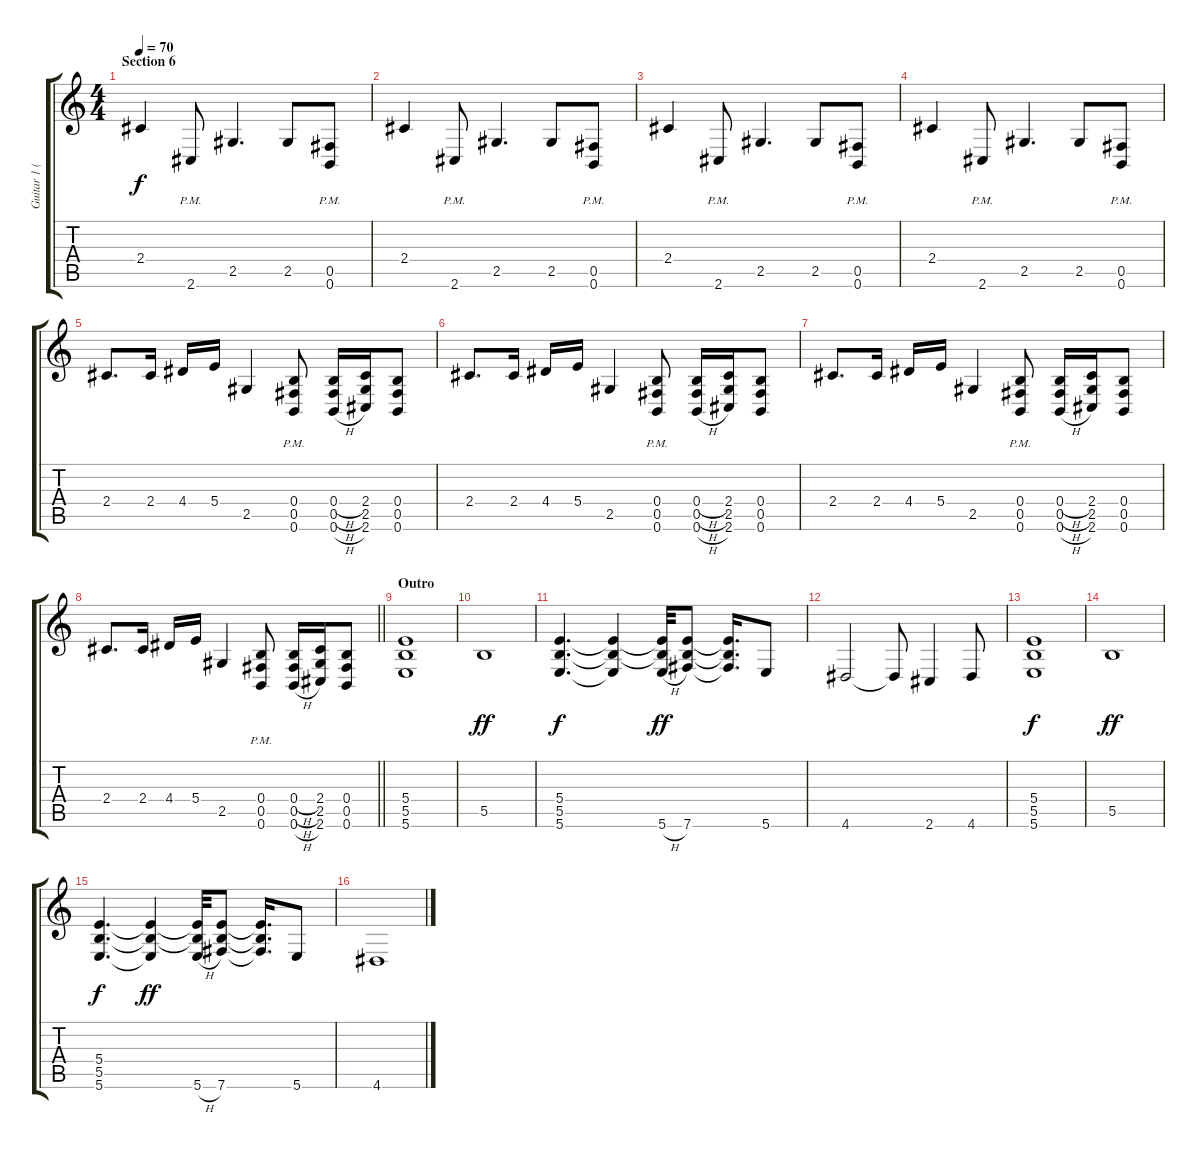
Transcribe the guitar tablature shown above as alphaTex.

\track ("Guitar 1 (Distortion)" "Guitar 1 (") {instrument distortionguitar}
\staff {score tabs}
\tuning (Db4 Ab3 E3 B2 Gb2 B1) {hide}
\ts (4 4)
\section ("" "Section 6")
\tempo 70
\clef g2
\ks c
2.4.4{dy f} 2.6{pm}.8 2.5.4{d} 2.5.8 (0.5{pm} 0.6{pm}).8 |
2.4.4 2.6{pm}.8 2.5.4{d} 2.5.8 (0.5{pm} 0.6{pm}).8 |
2.4.4 2.6{pm}.8 2.5.4{d} 2.5.8 (0.5{pm} 0.6{pm}).8 |
2.4.4 2.6{pm}.8 2.5.4{d} 2.5.8 (0.5{pm} 0.6{pm}).8 |
2.4.8{d} 2.4.16 4.4.16 5.4.16 2.5.4 (0.4{pm} 0.5{pm} 0.6{pm}).8 (0.4{h} 0.5{h} 0.6{h}).16 (2.4 2.5 2.6).16 (0.4 0.5 0.6).8 |
2.4.8{d} 2.4.16 4.4.16 5.4.16 2.5.4 (0.4{pm} 0.5{pm} 0.6{pm}).8 (0.4{h} 0.5{h} 0.6{h}).16 (2.4 2.5 2.6).16 (0.4 0.5 0.6).8 |
2.4.8{d} 2.4.16 4.4.16 5.4.16 2.5.4 (0.4{pm} 0.5{pm} 0.6{pm}).8 (0.4{h} 0.5{h} 0.6{h}).16 (2.4 2.5 2.6).16 (0.4 0.5 0.6).8 |
\barLineRight lightlight
2.4.8{d} 2.4.16 4.4.16 5.4.16 2.5.4 (0.4{pm} 0.5{pm} 0.6{pm}).8 (0.4{h} 0.5{h} 0.6{h}).16 (2.4 2.5 2.6).16 (0.4 0.5 0.6).8 |
\section ("" "Outro")
(5.4 5.5 5.6).1 |
5.5.1{dy ff} |
(5.4 5.5 5.6).4{d dy f} (5.4{t} 5.5{t} 5.6{t}).4 (5.4{t} 5.5{t} 5.6{h}).32{dy ff} (5.4{t} 5.5{t} 7.6).8 (5.4{t} 5.5{t} 7.6{t}).16{d} 5.6.8 |
4.6.2 4.6{t}.8 2.6.4 4.6.8 |
(5.4 5.5 5.6).1{dy f} |
5.5.1{dy ff} |
(5.4 5.5 5.6).4{d dy f} (5.4{t} 5.5{t} 5.6{t}).4{dy ff} (5.4{t} 5.5{t} 5.6{h}).32 (5.4{t} 5.5{t} 7.6).8 (5.4{t} 5.5{t} 7.6{t}).16{d} 5.6.8 |
4.6.1
